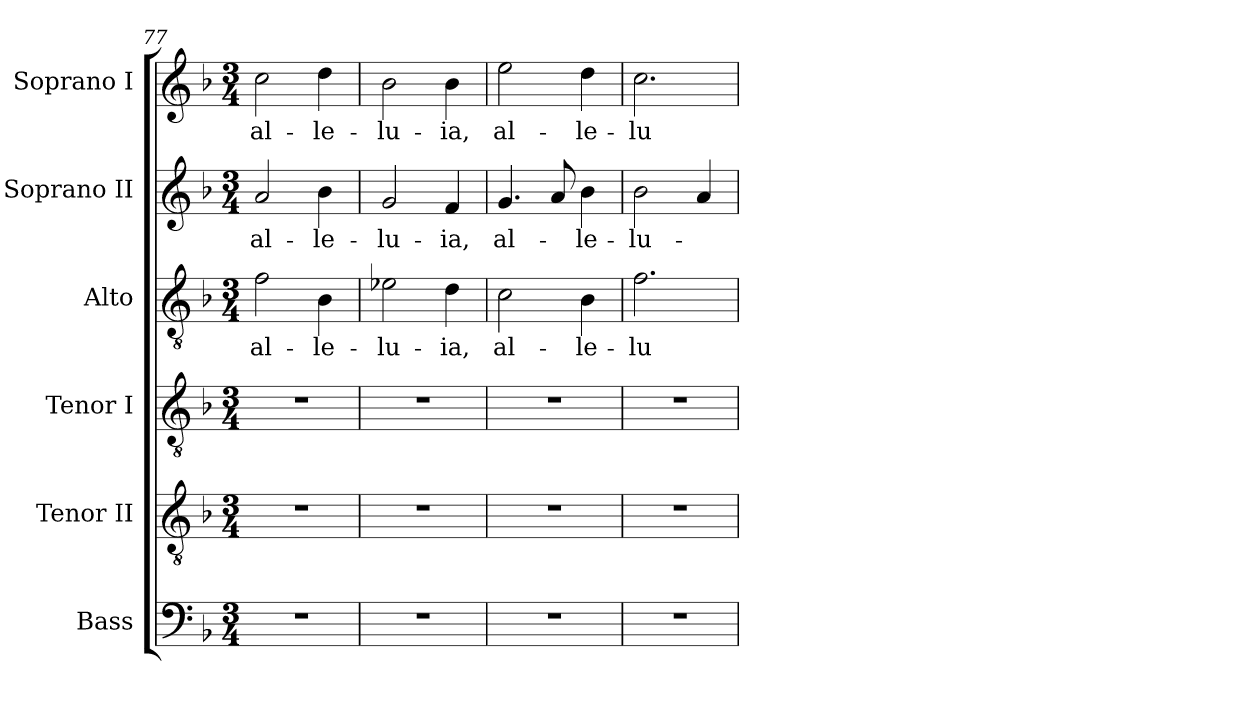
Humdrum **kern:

**kern	**kern	**kern	**kern	**text	**kern	**text	**kern	**text
*part6	*part5	*part4	*part3	*part3	*part2	*part2	*part1	*part1
*staff6	*staff5	*staff4	*staff3	*staff3	*staff2	*staff2	*staff1	*staff1
*I"Bass	*I"Tenor II	*I"Tenor I	*I"Alto	*	*I"Soprano II	*	*I"Soprano I	*
*I'B.	*I'T. II	*I'T.	*I'A.	*	*	*	*	*
*clefF4	*clefGv2	*clefGv2	*clefGv2	*	*clefG2	*	*clefG2	*
*	*ITrd7c12	*ITrd7c12	*	*	*	*	*	*
*k[b-]	*k[b-]	*k[b-]	*k[b-]	*	*k[b-]	*	*k[b-]	*
*F:	*F:	*F:	*F:	*	*F:	*	*F:	*
*M3/4	*M3/4	*M3/4	*M3/4	*	*M3/4	*	*M3/4	*
=77	=77	=77	=77	=77	=77	=77	=77	=77
!LO:N:vis=1	!LO:N:vis=1	!LO:N:vis=1	!	!	!	!	!	!
!	!	!	!	!LO:LY:b:color=#000000	!	!	!	!
!	!	!	!	!	!	!LO:LY:b:color=#000000	!	!
!	!	!	!	!	!	!	!	!LO:LY:b:color=#000000
2.r	2.r	2.r	2fi\	al-	2ai/	al-	2cci\	al-
!	!	!	!	!LO:LY:b:color=#000000	!	!	!	!
!	!	!	!	!	!	!LO:LY:b:color=#000000	!	!
!	!	!	!	!	!	!	!	!LO:LY:b:color=#000000
.	.	.	4B-i\	-le-	4b-i\	-le-	4ddi\	-le-
=78	=78	=78	=78	=78	=78	=78	=78	=78
!LO:N:vis=1	!LO:N:vis=1	!LO:N:vis=1	!	!	!	!	!	!
!	!	!	!	!LO:LY:b:color=#000000	!	!	!	!
!	!	!	!	!	!	!LO:LY:b:color=#000000	!	!
!	!	!	!	!	!	!	!	!LO:LY:b:color=#000000
2.r	2.r	2.r	2e-Xi\	-lu-	2gi/	-lu-	2b-i\	-lu-
!	!	!	!	!LO:LY:b:color=#000000	!	!	!	!
!	!	!	!	!	!	!LO:LY:b:color=#000000	!	!
!	!	!	!	!	!	!	!	!LO:LY:b:color=#000000
.	.	.	4di\	-ia,	4fi/	-ia,	4b-i\	-ia,
=79	=79	=79	=79	=79	=79	=79	=79	=79
!LO:N:vis=1	!LO:N:vis=1	!LO:N:vis=1	!	!	!	!	!	!
!	!	!	!	!LO:LY:b:color=#000000	!	!	!	!
!	!	!	!	!	!	!LO:LY:b:color=#000000	!	!
!	!	!	!	!	!	!	!	!LO:LY:b:color=#000000
2.r	2.r	2.r	2ci\	al-	4.gi/	al-	2eei\	al-
.	.	.	.	.	8ai/	.	.	.
!	!	!	!	!LO:LY:b:color=#000000	!	!	!	!
!	!	!	!	!	!	!LO:LY:b:color=#000000	!	!
!	!	!	!	!	!	!	!	!LO:LY:b:color=#000000
.	.	.	4B-i\	-le-	4b-i\	-le-	4ddi\	-le-
=80	=80	=80	=80	=80	=80	=80	=80	=80
!LO:N:vis=1	!LO:N:vis=1	!LO:N:vis=1	!	!	!	!	!	!
!	!	!	!	!LO:LY:b:color=#000000	!	!	!	!
!	!	!	!	!	!	!LO:LY:b:color=#000000	!	!
!	!	!	!	!	!	!	!	!LO:LY:b:color=#000000
2.r	2.r	2.r	2.fi\	-lu-	2b-i\	-lu-	2.cci\	-lu-
.	.	.	.	.	4ai/	.	.	.
=	=	=	=	=	=	=	=	=
*-	*-	*-	*-	*-	*-	*-	*-	*-
